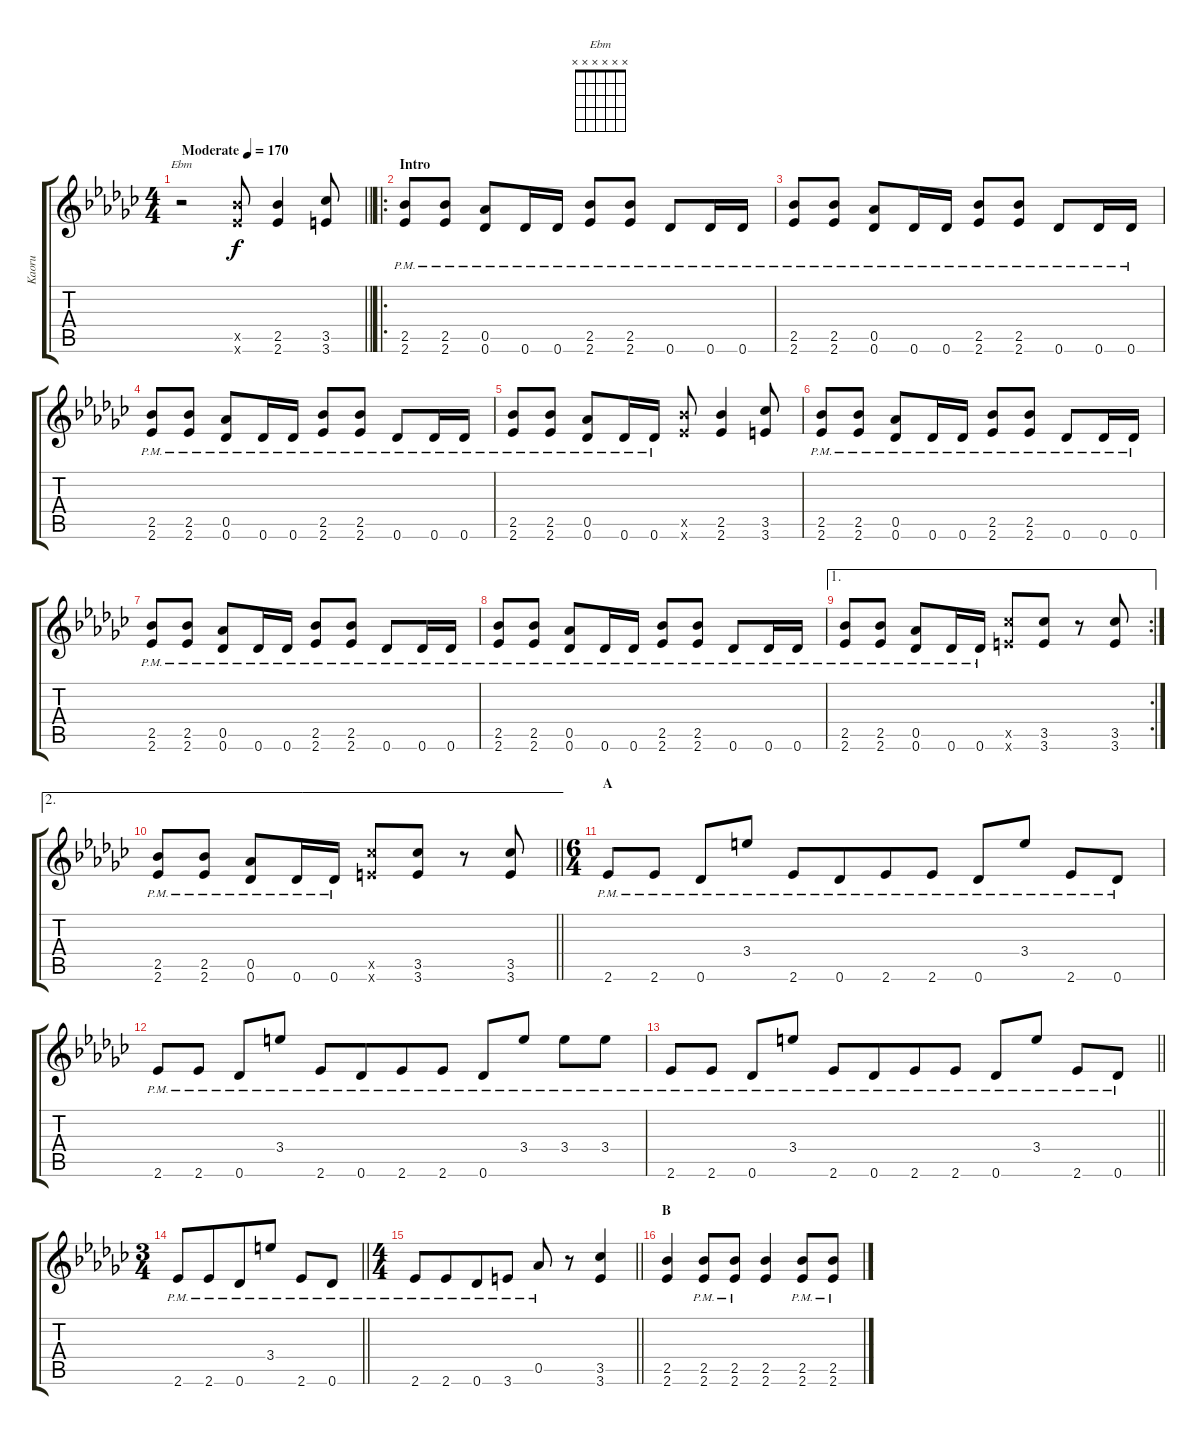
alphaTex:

\track ("Kaoru" "Kaoru") {instrument overdrivenguitar}
\staff {score tabs}
\tuning (Eb4 Bb3 Gb3 Db3 Ab2 Db2) {hide}
\chord ("Ebm" x x x x x x)
\ts (4 4)
\tempo (170 "Moderate")
\clef g2
\barLineRight lightlight
\ks ebminor
r.2{ch "Ebm" ot 8vb dy f instrument overdrivenguitar} (2.5{x} 2.6{x}).8{ot 8vb} (2.5 2.6).4{ot 8vb} (3.5 3.6).8{ot 8vb} |
\ro
\section ("" "Intro")
(2.5{pm} 2.6{pm}).8{ot 8vb} (2.5{pm} 2.6{pm}).8{ot 8vb} (0.5{pm} 0.6{pm}).8{ot 8vb} 0.6{pm}.16{ot 8vb} 0.6{pm}.16{ot 8vb} (2.5{pm} 2.6{pm}).8{ot 8vb} (2.5{pm} 2.6{pm}).8{ot 8vb} 0.6{pm}.8{ot 8vb} 0.6{pm}.16{ot 8vb} 0.6{pm}.16{ot 8vb} |
(2.5{pm} 2.6{pm}).8{ot 8vb} (2.5{pm} 2.6{pm}).8{ot 8vb} (0.5{pm} 0.6{pm}).8{ot 8vb} 0.6{pm}.16{ot 8vb} 0.6{pm}.16{ot 8vb} (2.5{pm} 2.6{pm}).8{ot 8vb} (2.5{pm} 2.6{pm}).8{ot 8vb} 0.6{pm}.8{ot 8vb} 0.6{pm}.16{ot 8vb} 0.6{pm}.16{ot 8vb} |
(2.5{pm} 2.6{pm}).8{ot 8vb} (2.5{pm} 2.6{pm}).8{ot 8vb} (0.5{pm} 0.6{pm}).8{ot 8vb} 0.6{pm}.16{ot 8vb} 0.6{pm}.16{ot 8vb} (2.5{pm} 2.6{pm}).8{ot 8vb} (2.5{pm} 2.6{pm}).8{ot 8vb} 0.6{pm}.8{ot 8vb} 0.6{pm}.16{ot 8vb} 0.6{pm}.16{ot 8vb} |
(2.5{pm} 2.6{pm}).8{ot 8vb} (2.5{pm} 2.6{pm}).8{ot 8vb} (0.5{pm} 0.6{pm}).8{ot 8vb} 0.6{pm}.16{ot 8vb} 0.6{pm}.16{ot 8vb} (2.5{x} 2.6{x}).8{ot 8vb} (2.5 2.6).4{ot 8vb} (3.5 3.6).8{ot 8vb} |
(2.5{pm} 2.6{pm}).8{ot 8vb} (2.5{pm} 2.6{pm}).8{ot 8vb} (0.5{pm} 0.6{pm}).8{ot 8vb} 0.6{pm}.16{ot 8vb} 0.6{pm}.16{ot 8vb} (2.5{pm} 2.6{pm}).8{ot 8vb} (2.5{pm} 2.6{pm}).8{ot 8vb} 0.6{pm}.8{ot 8vb} 0.6{pm}.16{ot 8vb} 0.6{pm}.16{ot 8vb} |
(2.5{pm} 2.6{pm}).8{ot 8vb} (2.5{pm} 2.6{pm}).8{ot 8vb} (0.5{pm} 0.6{pm}).8{ot 8vb} 0.6{pm}.16{ot 8vb} 0.6{pm}.16{ot 8vb} (2.5{pm} 2.6{pm}).8{ot 8vb} (2.5{pm} 2.6{pm}).8{ot 8vb} 0.6{pm}.8{ot 8vb} 0.6{pm}.16{ot 8vb} 0.6{pm}.16{ot 8vb} |
(2.5{pm} 2.6{pm}).8{ot 8vb} (2.5{pm} 2.6{pm}).8{ot 8vb} (0.5{pm} 0.6{pm}).8{ot 8vb} 0.6{pm}.16{ot 8vb} 0.6{pm}.16{ot 8vb} (2.5{pm} 2.6{pm}).8{ot 8vb} (2.5{pm} 2.6{pm}).8{ot 8vb} 0.6{pm}.8{ot 8vb} 0.6{pm}.16{ot 8vb} 0.6{pm}.16{ot 8vb} |
\ae 1
\rc 2
(2.5{pm} 2.6{pm}).8{ot 8vb} (2.5{pm} 2.6{pm}).8{ot 8vb} (0.5{pm} 0.6{pm}).8{ot 8vb} 0.6{pm}.16{ot 8vb} 0.6{pm}.16{ot 8vb} (3.5{x} 3.6{x}).8{ot 8vb} (3.5 3.6).8{ot 8vb} r.8{ot 8vb} (3.5 3.6).8{ot 8vb} |
\ae 2
\barLineRight lightlight
(2.5{pm} 2.6{pm}).8{ot 8vb} (2.5{pm} 2.6{pm}).8{ot 8vb} (0.5{pm} 0.6{pm}).8{ot 8vb} 0.6{pm}.16{ot 8vb} 0.6{pm}.16{ot 8vb} (3.5{x} 3.6{x}).8{ot 8vb} (3.5 3.6).8{ot 8vb} r.8{ot 8vb} (3.5 3.6).8{ot 8vb} |
\ts (6 4)
\section ("" "A")
2.6{pm}.8{ot 8vb} 2.6{pm}.8{ot 8vb} 0.6{pm}.8{ot 8vb} 3.4{pm}.8{ot 8vb beam split} 2.6{pm}.8{ot 8vb} 0.6{pm}.8{ot 8vb beam merge} 2.6{pm}.8{ot 8vb} 2.6{pm}.8{ot 8vb beam split} 0.6{pm}.8{ot 8vb} 3.4{pm}.8{ot 8vb} 2.6{pm}.8{ot 8vb} 0.6{pm}.8{ot 8vb} |
2.6{pm}.8{ot 8vb} 2.6{pm}.8{ot 8vb} 0.6{pm}.8{ot 8vb} 3.4{pm}.8{ot 8vb beam split} 2.6{pm}.8{ot 8vb} 0.6{pm}.8{ot 8vb beam merge} 2.6{pm}.8{ot 8vb} 2.6{pm}.8{ot 8vb beam split} 0.6{pm}.8{ot 8vb} 3.4{pm}.8{ot 8vb} 3.4{pm}.8{ot 8vb} 3.4{pm}.8{ot 8vb} |
\barLineRight lightlight
2.6{pm}.8{ot 8vb} 2.6{pm}.8{ot 8vb} 0.6{pm}.8{ot 8vb} 3.4{pm}.8{ot 8vb beam split} 2.6{pm}.8{ot 8vb} 0.6{pm}.8{ot 8vb beam merge} 2.6{pm}.8{ot 8vb} 2.6{pm}.8{ot 8vb beam split} 0.6{pm}.8{ot 8vb} 3.4{pm}.8{ot 8vb} 2.6{pm}.8{ot 8vb} 0.6{pm}.8{ot 8vb} |
\ts (3 4)
\barLineRight lightlight
2.6{pm}.8{ot 8vb} 2.6{pm}.8{ot 8vb beam merge} 0.6{pm}.8{ot 8vb} 3.4{pm}.8{ot 8vb beam split} 2.6{pm}.8{ot 8vb} 0.6{pm}.8{ot 8vb} |
\ts (4 4)
\barLineRight lightlight
2.6{pm}.8{ot 8vb} 2.6{pm}.8{ot 8vb beam merge} 0.6{pm}.8{ot 8vb} 3.6{pm}.8{ot 8vb} 0.5{pm}.8{ot 8vb} r.8{ot 8vb} (3.5 3.6).4{ot 8vb} |
\section ("" "B")
(2.5 2.6).4{ot 8vb} (2.5{pm} 2.6{pm}).8{ot 8vb} (2.5{pm} 2.6{pm}).8{ot 8vb} (2.5 2.6).4{ot 8vb} (2.5{pm} 2.6{pm}).8{ot 8vb} (2.5{pm} 2.6{pm}).8{ot 8vb}
